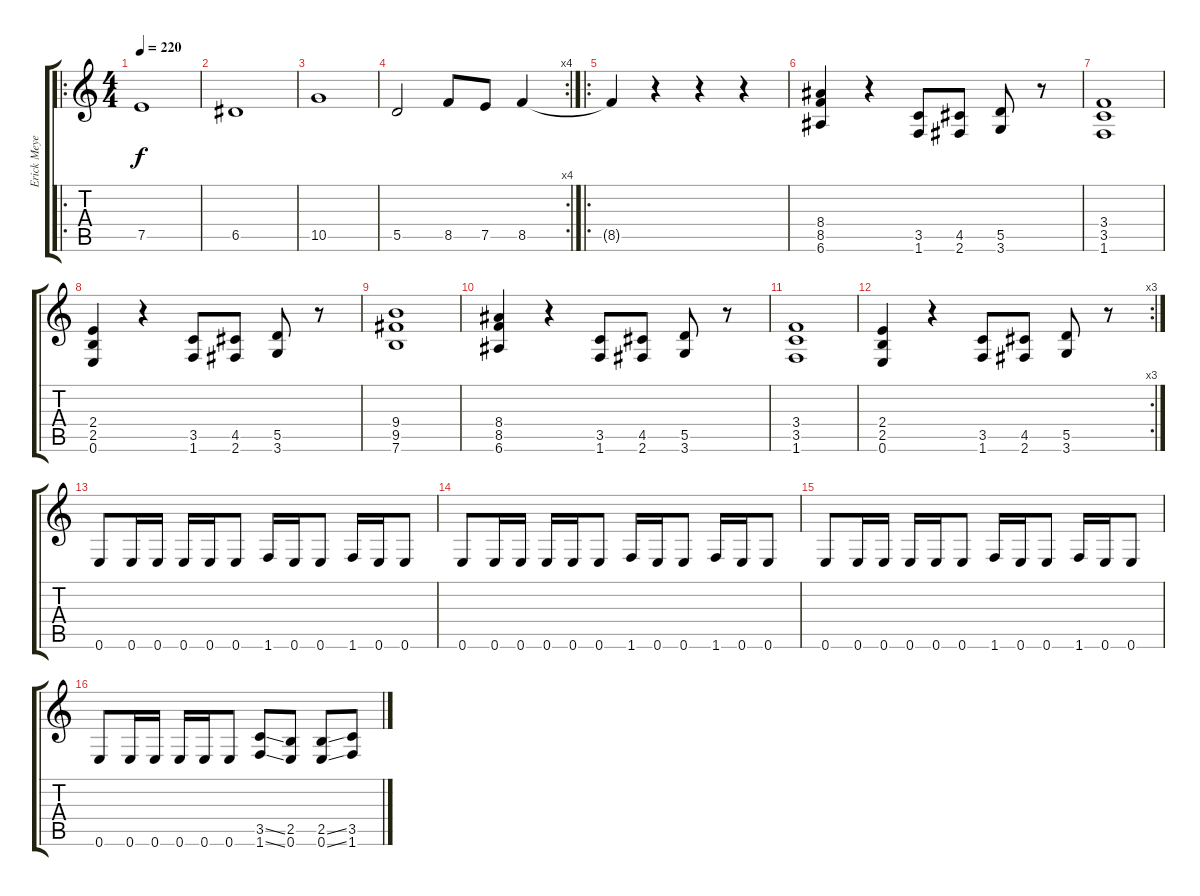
\track ("Erick Meyer" "Erick Meye") {instrument distortionguitar}
\staff {score tabs}
\tuning (E4 B3 G3 D3 A2 E2) {hide}
\ro
\ts (4 4)
\tempo 220
\clef g2
\ks c
7.5.1{dy f} |
6.5.1 |
10.5.1 |
\rc 4
5.5.2 8.5.8 7.5.8 8.5.4 |
\ro
8.5{t}.4 r.4 r.4 r.4 |
(8.4 8.5 6.6).4 r.4 (3.5 1.6).8 (4.5 2.6).8 (5.5 3.6).8 r.8 |
(3.4 3.5 1.6).1 |
(2.4 2.5 0.6).4 r.4 (3.5 1.6).8 (4.5 2.6).8 (5.5 3.6).8 r.8 |
(9.4 9.5 7.6).1 |
(8.4 8.5 6.6).4 r.4 (3.5 1.6).8 (4.5 2.6).8 (5.5 3.6).8 r.8 |
(3.4 3.5 1.6).1 |
\rc 3
(2.4 2.5 0.6).4 r.4 (3.5 1.6).8 (4.5 2.6).8 (5.5 3.6).8 r.8 |
0.6.8{volume 8} 0.6.16 0.6.16 0.6.16 0.6.16 0.6.8 1.6.16 0.6.16 0.6.8 1.6.16 0.6.16 0.6.8 |
0.6.8 0.6.16 0.6.16 0.6.16 0.6.16 0.6.8 1.6.16 0.6.16 0.6.8 1.6.16 0.6.16 0.6.8 |
0.6.8 0.6.16 0.6.16 0.6.16 0.6.16 0.6.8 1.6.16 0.6.16 0.6.8 1.6.16 0.6.16 0.6.8 |
0.6.8 0.6.16 0.6.16 0.6.16 0.6.16 0.6.8 (3.5{ss} 1.6{ss}).8 (2.5 0.6).8 (2.5{ss} 0.6{ss}).8 (3.5 1.6).8
